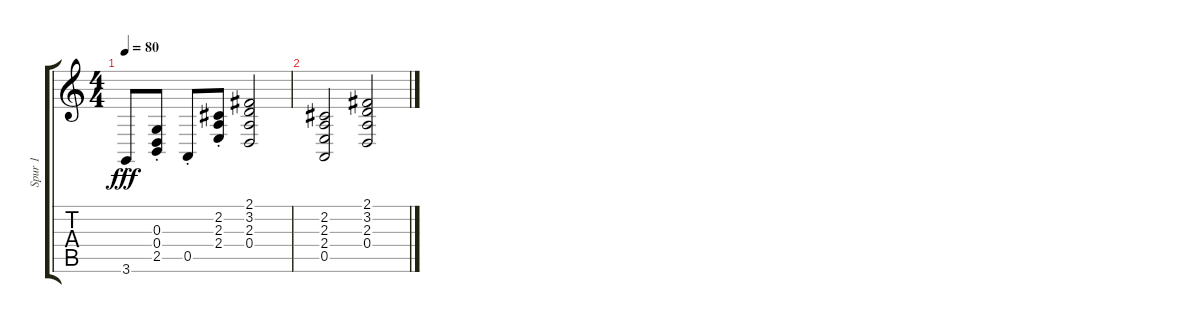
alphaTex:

\track ("Spur 1" "Spur 1") {instrument acousticgrandpiano}
\staff {score tabs}
\tuning (E4 B3 G3 D3 A2 E2) {hide}
\ts (4 4)
\tempo 80
\clef g2
\ks c
3.6{st}.8{dy fff} (0.3{st} 0.4{st} 2.5{st}).8 0.5{st}.8 (2.2{st} 2.3{st} 2.4{st}).8 (2.1 3.2 2.3 0.4).2 |
(2.2 2.3 2.4 0.5).2 (2.1 3.2 2.3 0.4).2
